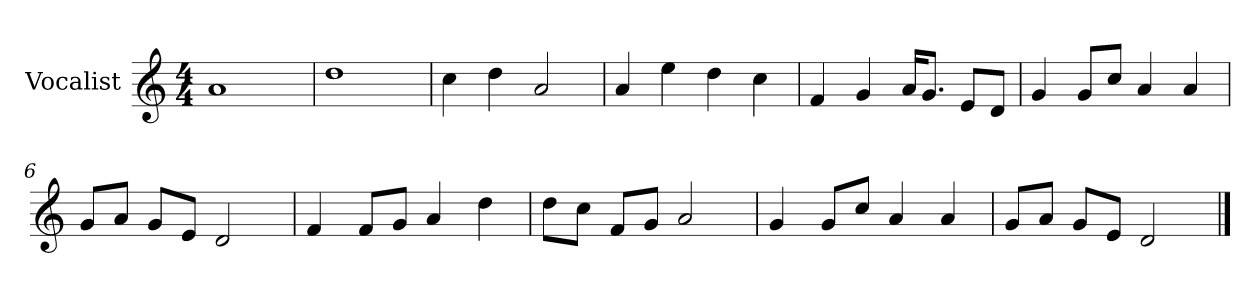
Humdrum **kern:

**kern
*part1
*staff1
*I"Vocalist
*k[]
*C:
*M4/4
=
1a
=1
1dd
=2
4cc
4dd
2a
=3
4a
4ee
4dd
4cc
=4
4f
4g
16aKL
8.gJ
8eL
8dJ
=5
4g
8gL
8ccJ
4a
4a
=6
8gL
8aJ
8gL
8eJ
2d
=7
4f
8fL
8gJ
4a
4dd
=8
8ddL
8ccJ
8fL
8gJ
2a
=9
4g
8gL
8ccJ
4a
4a
=10
8gL
8aJ
8gL
8eJ
2d
==
*-
